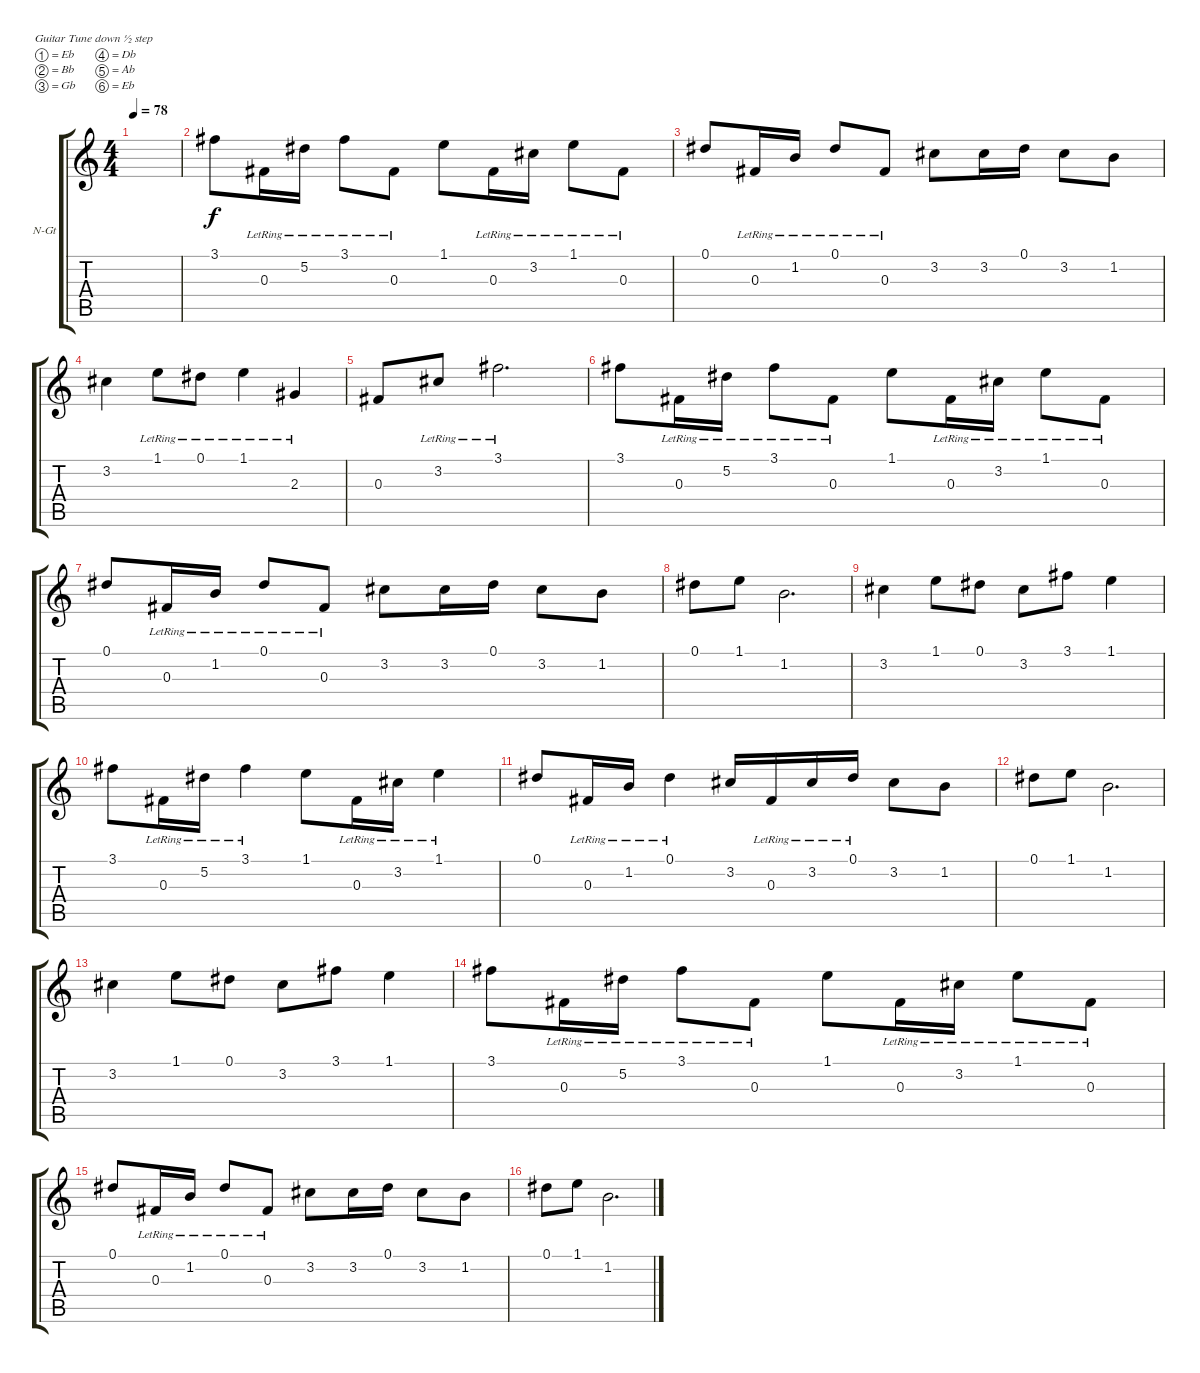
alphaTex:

\defaultSystemsLayout 4
\bracketExtendMode groupsimilarinstruments
\firstSystemTrackNameOrientation horizontal
\otherSystemsTrackNameOrientation horizontal
\track ("Nylon Guitar 3" "N-Gt") {instrument acousticguitarnylon}
\staff {score tabs}
\tuning (Eb4 Bb3 Gb3 Db3 Ab2 Eb2)
\ts (4 4)
\tempo 78
\clef g2
\scale
0.333333
\ks c
|
3.1.8 0.3{lr}.16 5.2{lr}.16 3.1{lr}.8 0.3{lr}.8 1.1.8 0.3{lr}.16 3.2{lr}.16 1.1{lr}.8 0.3{lr}.8 |
0.1.8 0.3{lr}.16 1.2{lr}.16 0.1{lr}.8 0.3{lr}.8 3.2.8 3.2.16 0.1.16 3.2.8 1.2.8 |
3.2.4 1.1{lr}.8 0.1{lr}.8 1.1{lr}.4 2.3{lr}.4 |
0.3.8 3.2{lr}.8 3.1{lr}.2{d} |
3.1.8 0.3{lr}.16 5.2{lr}.16 3.1{lr}.8 0.3{lr}.8 1.1.8 0.3{lr}.16 3.2{lr}.16 1.1{lr}.8 0.3{lr}.8 |
0.1.8 0.3{lr}.16 1.2{lr}.16 0.1{lr}.8 0.3{lr}.8 3.2.8 3.2.16 0.1.16 3.2.8 1.2.8 |
0.1.8 1.1.8 1.2.2{d} |
3.2.4 1.1.8 0.1.8 3.2.8 3.1.8 1.1.4 |
3.1.8 0.3{lr}.16 5.2{lr}.16 3.1{lr}.4 1.1.8 0.3{lr}.16 3.2{lr}.16 1.1{lr}.4 |
0.1.8 0.3{lr}.16 1.2{lr}.16 0.1{lr}.4 3.2.16 0.3{lr}.16 3.2{lr}.16 0.1{lr}.16 3.2.8 1.2.8 |
0.1.8 1.1.8 1.2.2{d} |
3.2.4 1.1.8 0.1.8 3.2.8 3.1.8 1.1.4 |
3.1.8 0.3{lr}.16 5.2{lr}.16 3.1{lr}.8 0.3{lr}.8 1.1.8 0.3{lr}.16 3.2{lr}.16 1.1{lr}.8 0.3{lr}.8 |
0.1.8 0.3{lr}.16 1.2{lr}.16 0.1{lr}.8 0.3{lr}.8 3.2.8 3.2.16 0.1.16 3.2.8 1.2.8 |
0.1.8 1.1.8 1.2.2{d}
